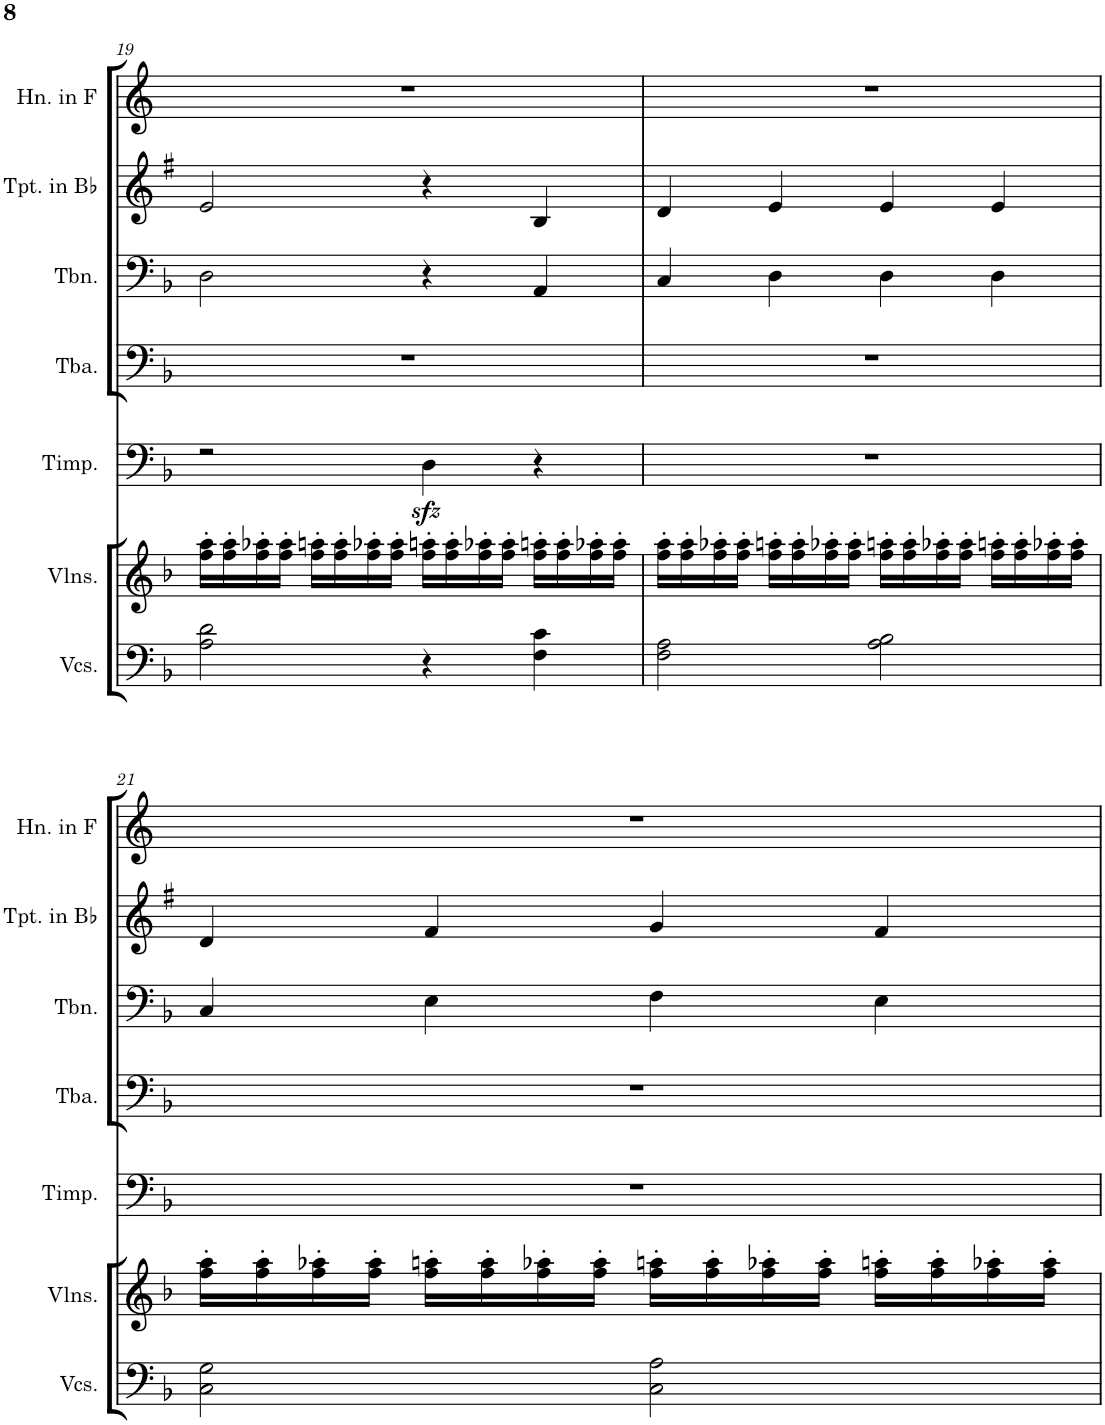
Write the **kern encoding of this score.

**kern	**kern	**kern	**kern	**kern	**kern	**kern
*part7	*part6	*part5	*part4	*part3	*part2	*part1
*staff7	*staff6	*staff5	*staff4	*staff3	*staff2	*staff1
*I"Violoncellos	*I"Violins	*I"Timpani	*I"Tuba	*I"Trombone	*I"Trumpet in Bb	*I"Horn in F
*I'Vcs.	*I'Vlns.	*I'Timp.	*I'Tba.	*I'Tbn.	*I'Tpt. in Bb	*I'Hn. in F
!!LO:PB:g=z
*clefF4	*clefG2	*clefF4	*clefF4	*clefF4	*clefG2	*clefG2
*	*	*	*	*	*Trd1c2	*Trd4c7
*k[b-]	*k[b-]	*k[b-]	*k[b-]	*k[b-]	*k[f#]	*k[]
*M4/4	*M4/4	*M4/4	*M4/4	*M4/4	*M4/4	*M4/4
=19	=19	=19	=19	=19	=19	=19
2A\ 2d\	16ff\' 16aa\'LL	2rF	1r	2D\	2e/	1r
.	16ff\' 16aa\'	.	.	.	.	.
.	16ff\' 16aa-X\'	.	.	.	.	.
.	16ff\' 16aa-\'JJ	.	.	.	.	.
.	16ff\' 16aan\'LL	.	.	.	.	.
.	16ff\' 16aa\'	.	.	.	.	.
.	16ff\' 16aa-X\'	.	.	.	.	.
.	16ff\' 16aa-\'JJ	.	.	.	.	.
4r	16ff\' 16aan\'LL	4Dzz<\	.	4r	4r	.
.	16ff\' 16aa\'	.	.	.	.	.
.	16ff\' 16aa-X\'	.	.	.	.	.
.	16ff\' 16aa-\'JJ	.	.	.	.	.
4F\ 4c\	16ff\' 16aan\'LL	4r	.	4AA/	4B/	.
.	16ff\' 16aa\'	.	.	.	.	.
.	16ff\' 16aa-X\'	.	.	.	.	.
.	16ff\' 16aa-\'JJ	.	.	.	.	.
=20	=20	=20	=20	=20	=20	=20
2F\ 2A\	16ff\' 16aa\'LL	1r	1r	4C/	4d/	1r
.	16ff\' 16aa\'	.	.	.	.	.
.	16ff\' 16aa-X\'	.	.	.	.	.
.	16ff\' 16aa-\'JJ	.	.	.	.	.
.	16ff\' 16aan\'LL	.	.	4D\	4e/	.
.	16ff\' 16aa\'	.	.	.	.	.
.	16ff\' 16aa-X\'	.	.	.	.	.
.	16ff\' 16aa-\'JJ	.	.	.	.	.
2A\ 2B-\	16ff\' 16aan\'LL	.	.	4D\	4e/	.
.	16ff\' 16aa\'	.	.	.	.	.
.	16ff\' 16aa-X\'	.	.	.	.	.
.	16ff\' 16aa-\'JJ	.	.	.	.	.
.	16ff\' 16aan\'LL	.	.	4D\	4e/	.
.	16ff\' 16aa\'	.	.	.	.	.
.	16ff\' 16aa-X\'	.	.	.	.	.
.	16ff\' 16aa-\'JJ	.	.	.	.	.
!!LO:LB:g=z
=21	=21	=21	=21	=21	=21	=21
2C\ 2G\	16ff\' 16aa\'LL	1r	1r	4C/	4d/	1r
.	16ff\' 16aa\'	.	.	.	.	.
.	16ff\' 16aa-X\'	.	.	.	.	.
.	16ff\' 16aa-\'JJ	.	.	.	.	.
.	16ff\' 16aan\'LL	.	.	4E\	4f#/	.
.	16ff\' 16aa\'	.	.	.	.	.
.	16ff\' 16aa-X\'	.	.	.	.	.
.	16ff\' 16aa-\'JJ	.	.	.	.	.
2C\ 2A\	16ff\' 16aan\'LL	.	.	4F\	4g/	.
.	16ff\' 16aa\'	.	.	.	.	.
.	16ff\' 16aa-X\'	.	.	.	.	.
.	16ff\' 16aa-\'JJ	.	.	.	.	.
.	16ff\' 16aan\'LL	.	.	4E\	4f#/	.
.	16ff\' 16aa\'	.	.	.	.	.
.	16ff\' 16aa-X\'	.	.	.	.	.
.	16ff\' 16aa-\'JJ	.	.	.	.	.
=	=	=	=	=	=	=
*-	*-	*-	*-	*-	*-	*-
